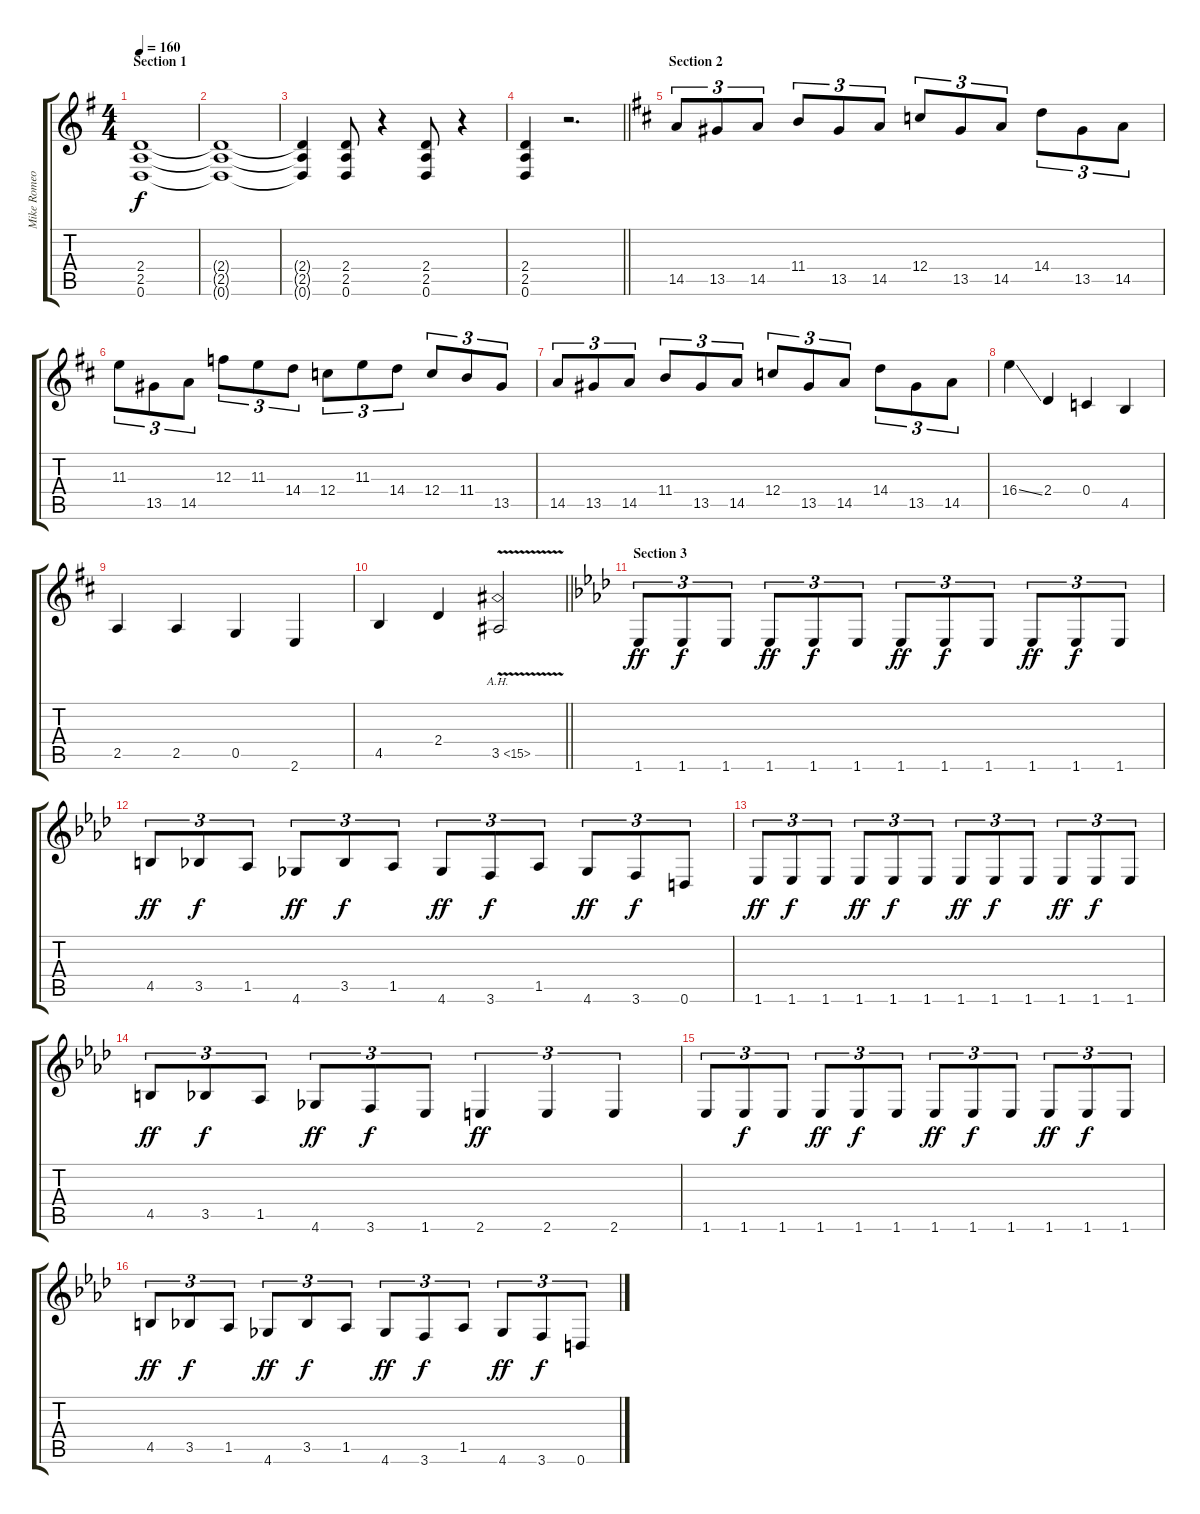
\track ("Mike Romeo (guitar)" "Mike Romeo") {instrument distortionguitar}
\staff {score tabs}
\tuning (D4 A3 F3 C3 G2 D2) {hide}
\ts (4 4)
\section ("" "Section 1")
\tempo 160
\clef g2
\ks eminor
(2.4 2.5 0.6).1{dy f instrument distortionguitar} |
(2.4{t} 2.5{t} 0.6{t}).1 |
(2.4{t} 2.5{t} 0.6{t}).4 (2.4 2.5 0.6).8 r.4 (2.4 2.5 0.6).8 r.4 |
\barLineRight lightlight
(2.4 2.5 0.6).4 r.2{d} |
\section ("" "Section 2")
\ks bminor
14.5.8{tu (3 2)} 13.5.8{tu (3 2)} 14.5.8{tu (3 2)} 11.4.8{tu (3 2)} 13.5.8{tu (3 2)} 14.5.8{tu (3 2)} 12.4.8{tu (3 2)} 13.5.8{tu (3 2)} 14.5.8{tu (3 2)} 14.4.8{tu (3 2)} 13.5.8{tu (3 2)} 14.5.8{tu (3 2)} |
11.3.8{tu (3 2)} 13.5.8{tu (3 2)} 14.5.8{tu (3 2)} 12.3.8{tu (3 2)} 11.3.8{tu (3 2)} 14.4.8{tu (3 2)} 12.4.8{tu (3 2)} 11.3.8{tu (3 2)} 14.4.8{tu (3 2)} 12.4.8{tu (3 2)} 11.4.8{tu (3 2)} 13.5.8{tu (3 2)} |
14.5.8{tu (3 2)} 13.5.8{tu (3 2)} 14.5.8{tu (3 2)} 11.4.8{tu (3 2)} 13.5.8{tu (3 2)} 14.5.8{tu (3 2)} 12.4.8{tu (3 2)} 13.5.8{tu (3 2)} 14.5.8{tu (3 2)} 14.4.8{tu (3 2)} 13.5.8{tu (3 2)} 14.5.8{tu (3 2)} |
16.4{ss}.4 2.4.4 0.4.4 4.5.4 |
2.5.4 2.5.4 0.5.4 2.6.4 |
\barLineRight lightlight
4.5.4 2.4.4 3.5{ah 12 v}.2 |
\section ("" "Section 3")
\ks fminor
1.6.8{tu (3 2) dy ff volume 16 balance 8} 1.6.8{tu (3 2) dy f} 1.6.8{tu (3 2)} 1.6.8{tu (3 2) dy ff} 1.6.8{tu (3 2) dy f} 1.6.8{tu (3 2)} 1.6.8{tu (3 2) dy ff} 1.6.8{tu (3 2) dy f} 1.6.8{tu (3 2)} 1.6.8{tu (3 2) dy ff} 1.6.8{tu (3 2) dy f} 1.6.8{tu (3 2)} |
4.5.8{tu (3 2) dy ff} 3.5.8{tu (3 2) dy f} 1.5.8{tu (3 2)} 4.6.8{tu (3 2) dy ff} 3.5.8{tu (3 2) dy f} 1.5.8{tu (3 2)} 4.6.8{tu (3 2) dy ff} 3.6.8{tu (3 2) dy f} 1.5.8{tu (3 2)} 4.6.8{tu (3 2) dy ff} 3.6.8{tu (3 2) dy f} 0.6.8{tu (3 2)} |
1.6.8{tu (3 2) dy ff} 1.6.8{tu (3 2) dy f} 1.6.8{tu (3 2)} 1.6.8{tu (3 2) dy ff} 1.6.8{tu (3 2) dy f} 1.6.8{tu (3 2)} 1.6.8{tu (3 2) dy ff} 1.6.8{tu (3 2) dy f} 1.6.8{tu (3 2)} 1.6.8{tu (3 2) dy ff} 1.6.8{tu (3 2) dy f} 1.6.8{tu (3 2)} |
4.5.8{tu (3 2) dy ff} 3.5.8{tu (3 2) dy f} 1.5.8{tu (3 2)} 4.6.8{tu (3 2) dy ff} 3.6.8{tu (3 2) dy f} 1.6.8{tu (3 2)} 2.6.4{tu (3 2) dy ff} 2.6.4{tu (3 2)} 2.6.4{tu (3 2)} |
1.6.8{tu (3 2)} 1.6.8{tu (3 2) dy f} 1.6.8{tu (3 2)} 1.6.8{tu (3 2) dy ff} 1.6.8{tu (3 2) dy f} 1.6.8{tu (3 2)} 1.6.8{tu (3 2) dy ff} 1.6.8{tu (3 2) dy f} 1.6.8{tu (3 2)} 1.6.8{tu (3 2) dy ff} 1.6.8{tu (3 2) dy f} 1.6.8{tu (3 2)} |
4.5.8{tu (3 2) dy ff} 3.5.8{tu (3 2) dy f} 1.5.8{tu (3 2)} 4.6.8{tu (3 2) dy ff} 3.5.8{tu (3 2) dy f} 1.5.8{tu (3 2)} 4.6.8{tu (3 2) dy ff} 3.6.8{tu (3 2) dy f} 1.5.8{tu (3 2)} 4.6.8{tu (3 2) dy ff} 3.6.8{tu (3 2) dy f} 0.6.8{tu (3 2)}
